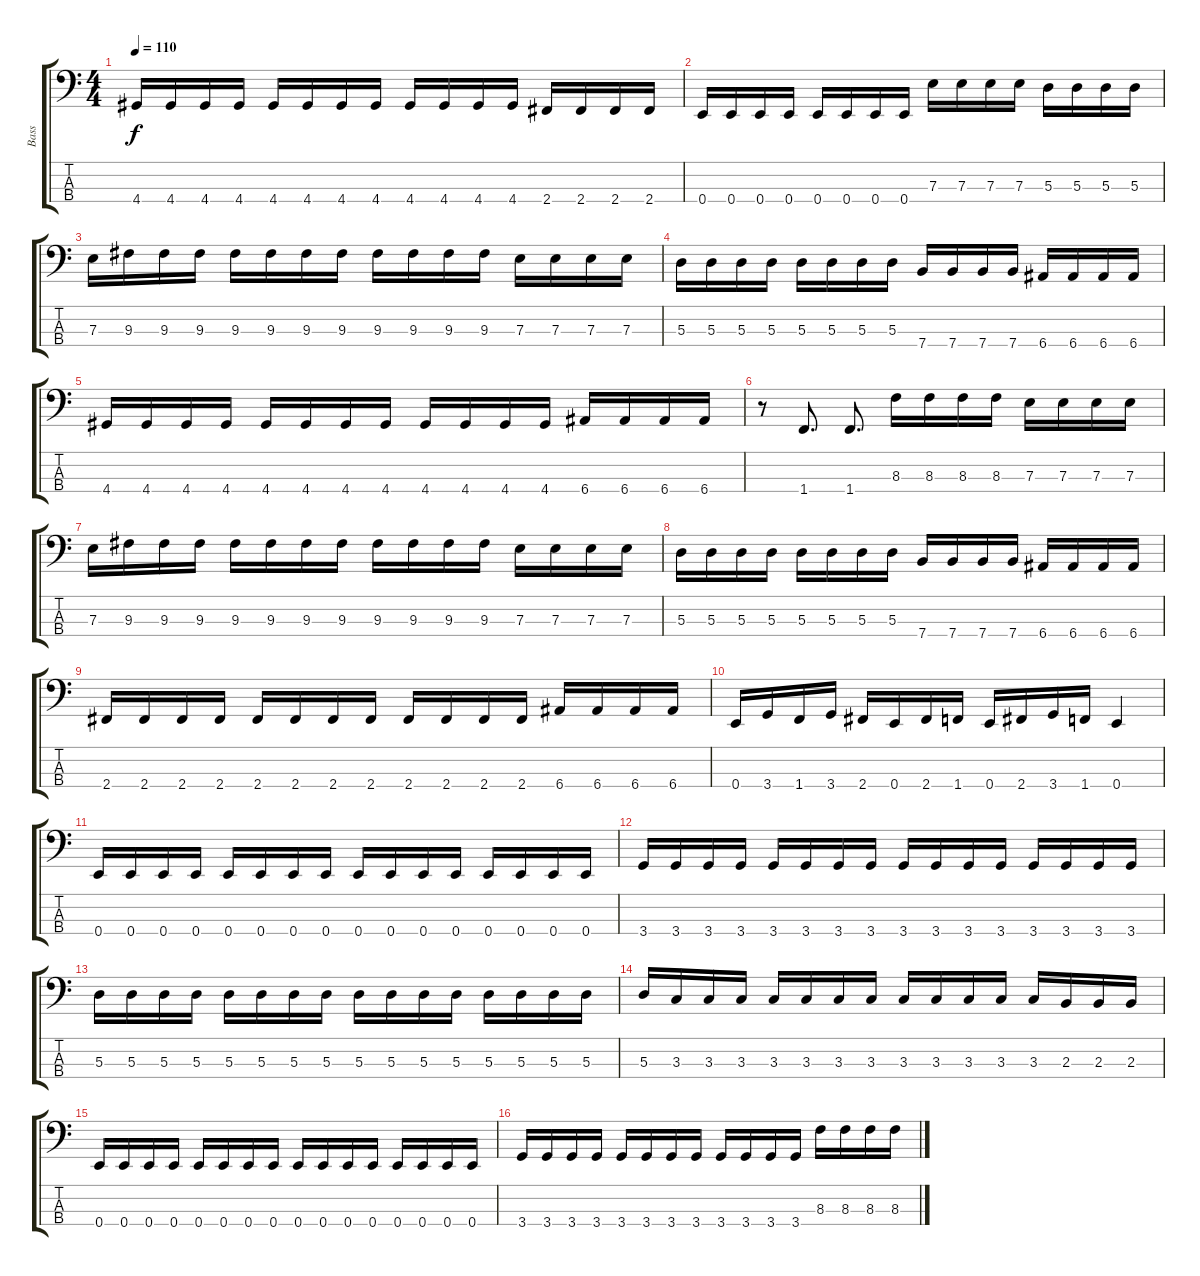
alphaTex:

\track ("Bass" "Bass") {instrument electricbassfinger}
\staff {score tabs}
\tuning (G2 D2 A1 E1) {hide}
\ts (4 4)
\tempo 110
\clef f4
\ks c
4.4.16{dy f} 4.4.16 4.4.16 4.4.16 4.4.16 4.4.16 4.4.16 4.4.16 4.4.16 4.4.16 4.4.16 4.4.16 2.4.16 2.4.16 2.4.16 2.4.16 |
0.4.16 0.4.16 0.4.16 0.4.16 0.4.16 0.4.16 0.4.16 0.4.16 7.3.16 7.3.16 7.3.16 7.3.16 5.3.16 5.3.16 5.3.16 5.3.16 |
7.3.16 9.3.16 9.3.16 9.3.16 9.3.16 9.3.16 9.3.16 9.3.16 9.3.16 9.3.16 9.3.16 9.3.16 7.3.16 7.3.16 7.3.16 7.3.16 |
5.3.16 5.3.16 5.3.16 5.3.16 5.3.16 5.3.16 5.3.16 5.3.16 7.4.16 7.4.16 7.4.16 7.4.16 6.4.16 6.4.16 6.4.16 6.4.16 |
4.4.16 4.4.16 4.4.16 4.4.16 4.4.16 4.4.16 4.4.16 4.4.16 4.4.16 4.4.16 4.4.16 4.4.16 6.4.16 6.4.16 6.4.16 6.4.16 |
r.8 1.4.8{d} 1.4.8{d} 8.3.16 8.3.16 8.3.16 8.3.16 7.3.16 7.3.16 7.3.16 7.3.16 |
7.3.16 9.3.16 9.3.16 9.3.16 9.3.16 9.3.16 9.3.16 9.3.16 9.3.16 9.3.16 9.3.16 9.3.16 7.3.16 7.3.16 7.3.16 7.3.16 |
5.3.16 5.3.16 5.3.16 5.3.16 5.3.16 5.3.16 5.3.16 5.3.16 7.4.16 7.4.16 7.4.16 7.4.16 6.4.16 6.4.16 6.4.16 6.4.16 |
2.4.16 2.4.16 2.4.16 2.4.16 2.4.16 2.4.16 2.4.16 2.4.16 2.4.16 2.4.16 2.4.16 2.4.16 6.4.16 6.4.16 6.4.16 6.4.16 |
0.4.16 3.4.16 1.4.16 3.4.16 2.4.16 0.4.16 2.4.16 1.4.16 0.4.16 2.4.16 3.4.16 1.4.16 0.4.4 |
0.4.16 0.4.16 0.4.16 0.4.16 0.4.16 0.4.16 0.4.16 0.4.16 0.4.16 0.4.16 0.4.16 0.4.16 0.4.16 0.4.16 0.4.16 0.4.16 |
3.4.16 3.4.16 3.4.16 3.4.16 3.4.16 3.4.16 3.4.16 3.4.16 3.4.16 3.4.16 3.4.16 3.4.16 3.4.16 3.4.16 3.4.16 3.4.16 |
5.3.16 5.3.16 5.3.16 5.3.16 5.3.16 5.3.16 5.3.16 5.3.16 5.3.16 5.3.16 5.3.16 5.3.16 5.3.16 5.3.16 5.3.16 5.3.16 |
5.3.16 3.3.16 3.3.16 3.3.16 3.3.16 3.3.16 3.3.16 3.3.16 3.3.16 3.3.16 3.3.16 3.3.16 3.3.16 2.3.16 2.3.16 2.3.16 |
0.4.16 0.4.16 0.4.16 0.4.16 0.4.16 0.4.16 0.4.16 0.4.16 0.4.16 0.4.16 0.4.16 0.4.16 0.4.16 0.4.16 0.4.16 0.4.16 |
3.4.16 3.4.16 3.4.16 3.4.16 3.4.16 3.4.16 3.4.16 3.4.16 3.4.16 3.4.16 3.4.16 3.4.16 8.3.16 8.3.16 8.3.16 8.3.16
